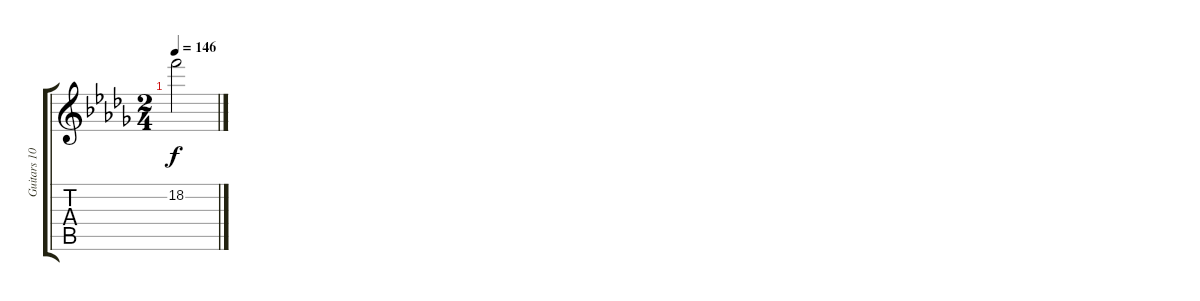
\track ("Guitars 10 - 12" "Guitars 10") {instrument distortionguitar}
\staff {score tabs}
\tuning (E4 B3 G3 D3 A2 E2) {hide}
\ts (2 4)
\tempo 146
\clef g2
\ks db
18.2{t}.2{dy f}
